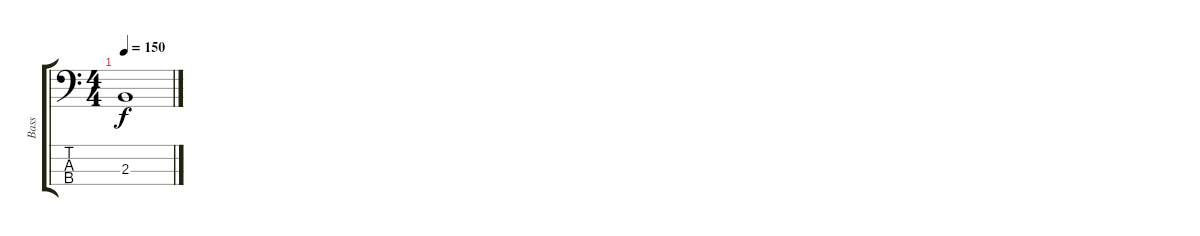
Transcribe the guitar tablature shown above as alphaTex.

\track ("Bass" "Bass") {instrument electricbasspick}
\staff {score tabs}
\tuning (G2 D2 A1 E1) {hide}
\ts (4 4)
\tempo 150
\clef f4
\ks c
2.3.1{dy f}
